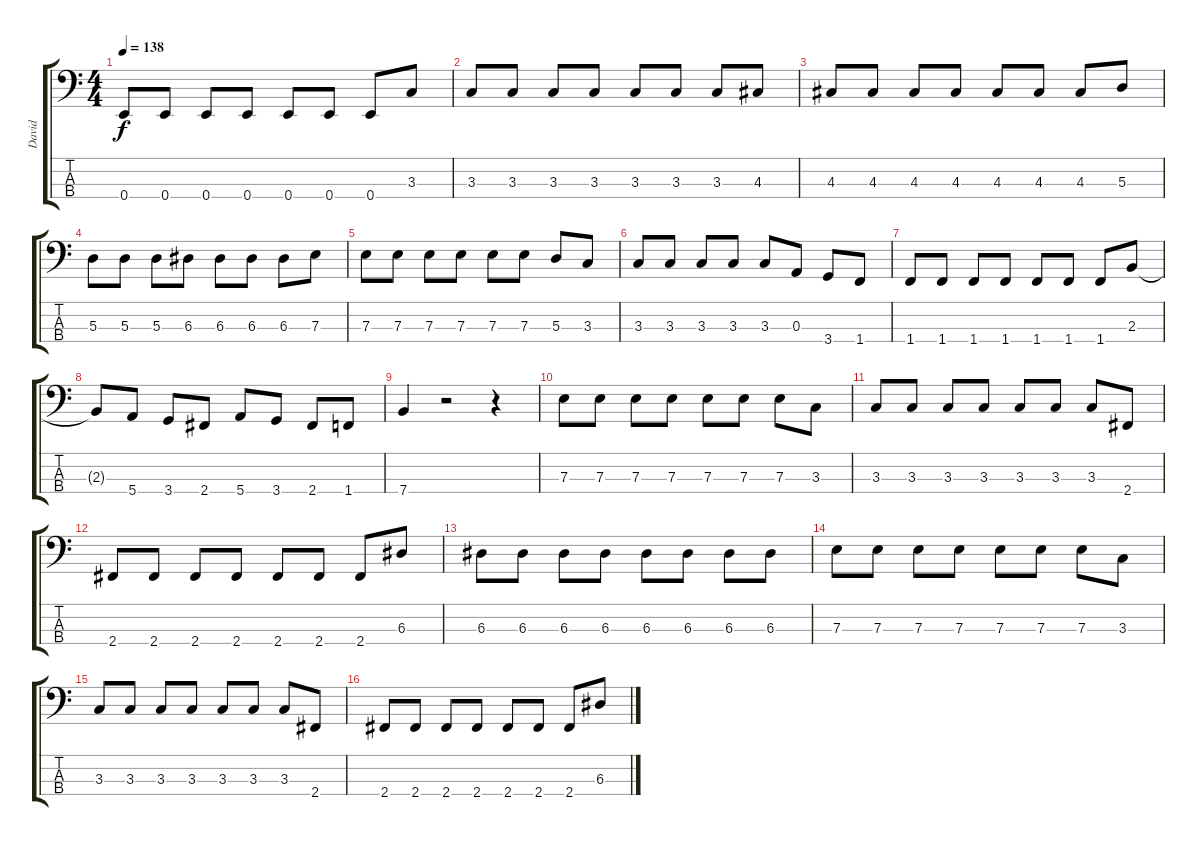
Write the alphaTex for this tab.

\track ("David" "David") {instrument electricbasspick}
\staff {score tabs}
\tuning (G2 D2 A1 E1) {hide}
\ts (4 4)
\tempo 138
\clef f4
\ks c
0.4.8{dy f} 0.4.8 0.4.8 0.4.8 0.4.8 0.4.8 0.4.8 3.3.8 |
3.3.8 3.3.8 3.3.8 3.3.8 3.3.8 3.3.8 3.3.8 4.3.8 |
4.3.8 4.3.8 4.3.8 4.3.8 4.3.8 4.3.8 4.3.8 5.3.8 |
5.3.8 5.3.8 5.3.8 6.3.8 6.3.8 6.3.8 6.3.8 7.3.8 |
7.3.8 7.3.8 7.3.8 7.3.8 7.3.8 7.3.8 5.3.8 3.3.8 |
3.3.8 3.3.8 3.3.8 3.3.8 3.3.8 0.3.8 3.4.8 1.4.8 |
1.4.8 1.4.8 1.4.8 1.4.8 1.4.8 1.4.8 1.4.8 2.3.8 |
2.3{t}.8 5.4.8 3.4.8 2.4.8 5.4.8 3.4.8 2.4.8 1.4.8 |
7.4.4 r.2 r.4 |
7.3.8 7.3.8 7.3.8 7.3.8 7.3.8 7.3.8 7.3.8 3.3.8 |
3.3.8 3.3.8 3.3.8 3.3.8 3.3.8 3.3.8 3.3.8 2.4.8 |
2.4.8 2.4.8 2.4.8 2.4.8 2.4.8 2.4.8 2.4.8 6.3.8 |
6.3.8 6.3.8 6.3.8 6.3.8 6.3.8 6.3.8 6.3.8 6.3.8 |
7.3.8 7.3.8 7.3.8 7.3.8 7.3.8 7.3.8 7.3.8 3.3.8 |
3.3.8 3.3.8 3.3.8 3.3.8 3.3.8 3.3.8 3.3.8 2.4.8 |
2.4.8 2.4.8 2.4.8 2.4.8 2.4.8 2.4.8 2.4.8 6.3.8
